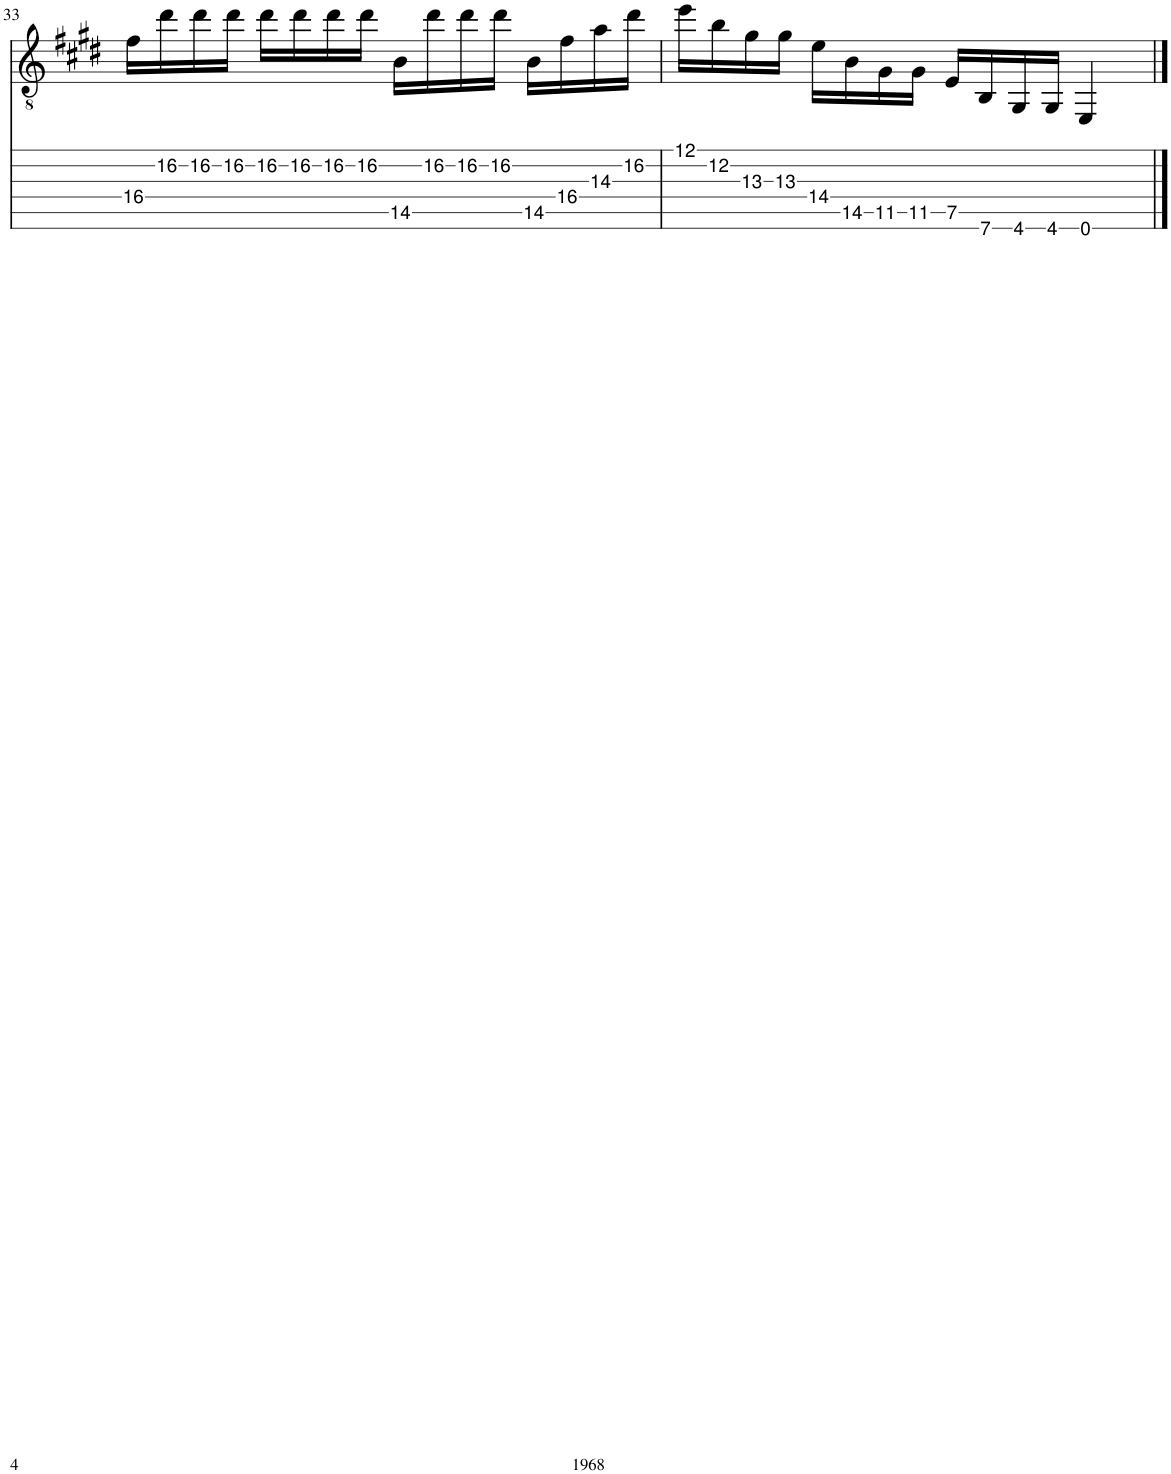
**kern	**kern
*part1	*part1
*staff2	*staff1
*I"Electric Guitar	*
*I'El. Guit.	*
!!LO:PB:g=z
*	*clefGv2
*k[f#c#g#d#]	*k[f#c#g#d#]
*M4/4	*M4/4
=33	=33
16f#LL	16f#\LL
16dd#J	16dd#\
16dd#L	16dd#\
16dd#JJ	16dd#\JJ
16dd#LL	16dd#\LL
16dd#J	16dd#\
16dd#L	16dd#\
16dd#JJ	16dd#\JJ
16BLL	16B\LL
16dd#J	16dd#\
16dd#L	16dd#\
16dd#JJ	16dd#\JJ
16BLL	16B\LL
16f#J	16f#\
16aL	16a\
16dd#JJ	16dd#\JJ
=34	=34
16eeLL	16ee\LL
16bJ	16b\
16g#L	16g#\
16g#JJ	16g#\JJ
16eLL	16e\LL
16BJ	16B\
16G#L	16G#\
16G#JJ	16G#\JJ
16ELL	16E/LL
16BBJ	16BB/
16GG#L	16GG#/
16GG#JJ	16GG#/JJ
4EE	4EE/
==	==
*-	*-
